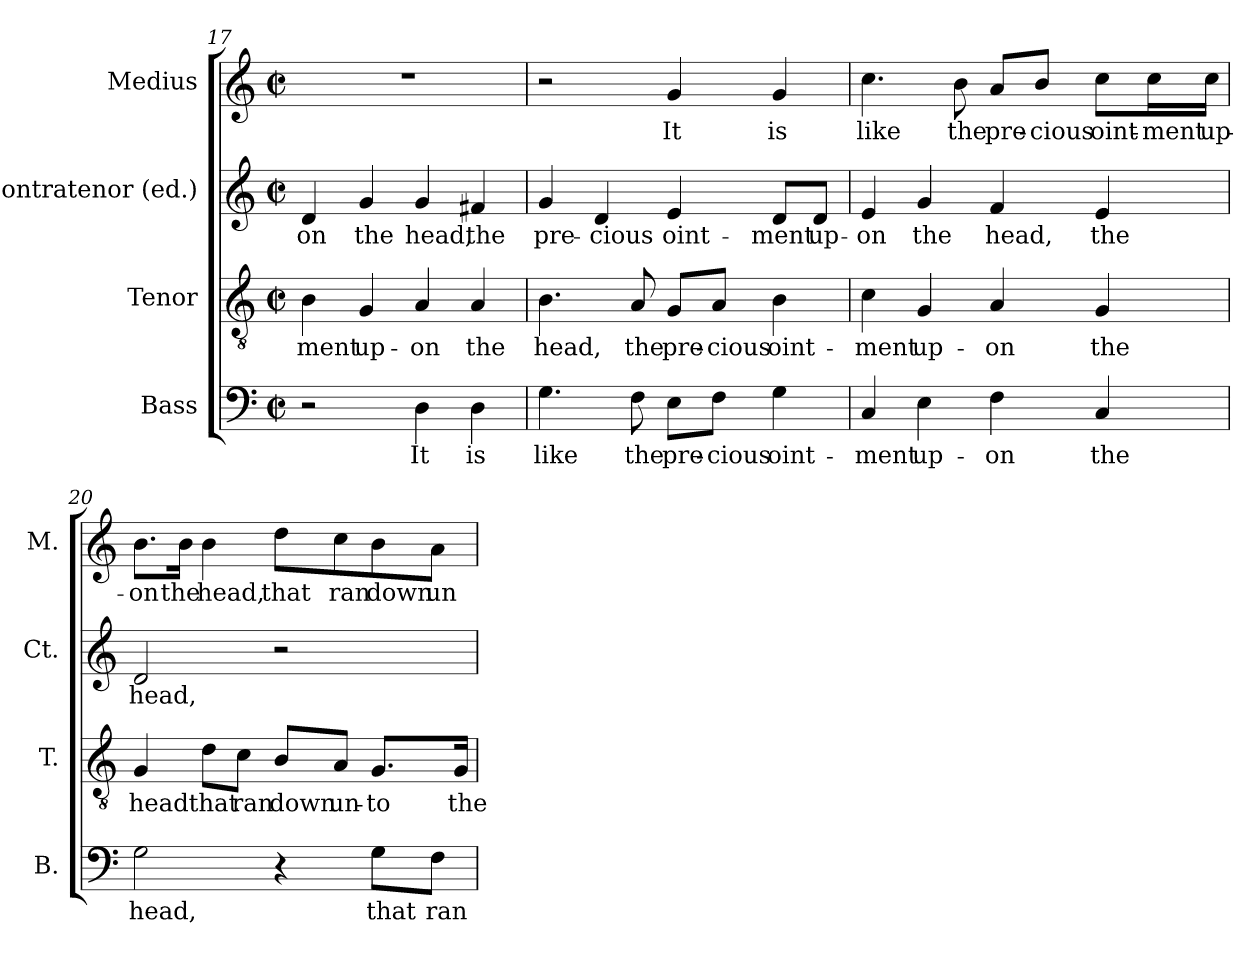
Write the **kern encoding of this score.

**kern	**text	**kern	**text	**kern	**text	**kern	**text
*part4	*part4	*part3	*part3	*part2	*part2	*part1	*part1
*staff4	*staff4	*staff3	*staff3	*staff2	*staff2	*staff1	*staff1
*I"Bass	*	*I"Tenor	*	*I"Contratenor (ed.)	*	*I"Medius	*
*I'B.	*	*I'T.	*	*I'Ct.	*	*I'M.	*
*clefF4	*	*clefGv2	*	*clefG2	*	*clefG2	*
*	*	*ITrd7c12	*	*	*	*	*
*k[]	*	*k[]	*	*k[]	*	*k[]	*
*C:	*	*C:	*	*C:	*	*C:	*
*M2/2	*	*M2/2	*	*M2/2	*	*M2/2	*
*met(c|)	*	*met(c|)	*	*met(c|)	*	*met(c|)	*
=17	=17	=17	=17	=17	=17	=17	=17
!	!	!	!LO:LY:b:color=#000000	!	!	!	!
!	!	!	!	!	!LO:LY:b:color=#000000	!	!
2r	.	4BBi\	-ment	4di/	-on	1r	.
!	!	!	!LO:LY:b:color=#000000	!	!	!	!
!	!	!	!	!	!LO:LY:b:color=#000000	!	!
.	.	4GGi/	up-	4gi/	the	.	.
!	!LO:LY:b:color=#000000	!	!	!	!	!	!
!	!	!	!LO:LY:b:color=#000000	!	!	!	!
!	!	!	!	!	!LO:LY:b:color=#000000	!	!
4Di\	It	4AAi/	-on	4gi/	head,	.	.
!	!LO:LY:b:color=#000000	!	!	!	!	!	!
!	!	!	!LO:LY:b:color=#000000	!	!	!	!
!	!	!	!	!	!LO:LY:b:color=#000000	!	!
4Di\	is	4AAi/	the	4f#Xi/	the	.	.
=18	=18	=18	=18	=18	=18	=18	=18
!	!LO:LY:b:color=#000000	!	!	!	!	!	!
!	!	!	!LO:LY:b:color=#000000	!	!	!	!
!	!	!	!	!	!LO:LY:b:color=#000000	!	!
4.Gi\	like	4.BBi\	head,	4gi/	pre-	2r	.
!	!	!	!	!	!LO:LY:b:color=#000000	!	!
.	.	.	.	4di/	-cious	.	.
!	!LO:LY:b:color=#000000	!	!	!	!	!	!
!	!	!	!LO:LY:b:color=#000000	!	!	!	!
8Fi\	the	8AAi/	the	.	.	.	.
!	!LO:LY:b:color=#000000	!	!	!	!	!	!
!	!	!	!LO:LY:b:color=#000000	!	!	!	!
!	!	!	!	!	!LO:LY:b:color=#000000	!	!
!	!	!	!	!	!	!	!LO:LY:b:color=#000000
8Ei\L	pre-	8GGi/L	pre-	4ei/	oint-	4gi/	It
!	!LO:LY:b:color=#000000	!	!	!	!	!	!
!	!	!	!LO:LY:b:color=#000000	!	!	!	!
8Fi\J	-cious	8AAi/J	-cious	.	.	.	.
!	!LO:LY:b:color=#000000	!	!	!	!	!	!
!	!	!	!LO:LY:b:color=#000000	!	!	!	!
!	!	!	!	!	!LO:LY:b:color=#000000	!	!
!	!	!	!	!	!	!	!LO:LY:b:color=#000000
4Gi\	oint-	4BBi\	oint-	8di/L	-ment	4gi/	is
!	!	!	!	!	!LO:LY:b:color=#000000	!	!
.	.	.	.	8di/J	up-	.	.
!!LO:LB:g=z
=19	=19	=19	=19	=19	=19	=19	=19
!	!LO:LY:b:color=#000000	!	!	!	!	!	!
!	!	!	!LO:LY:b:color=#000000	!	!	!	!
!	!	!	!	!	!LO:LY:b:color=#000000	!	!
!	!	!	!	!	!	!	!LO:LY:b:color=#000000
4Ci/	-ment	4Ci\	-ment	4ei/	-on	4.cci\	like
!	!LO:LY:b:color=#000000	!	!	!	!	!	!
!	!	!	!LO:LY:b:color=#000000	!	!	!	!
!	!	!	!	!	!LO:LY:b:color=#000000	!	!
4Ei\	up-	4GGi/	up-	4gi/	the	.	.
!	!	!	!	!	!	!	!LO:LY:b:color=#000000
.	.	.	.	.	.	8bi\	the
!	!LO:LY:b:color=#000000	!	!	!	!	!	!
!	!	!	!LO:LY:b:color=#000000	!	!	!	!
!	!	!	!	!	!LO:LY:b:color=#000000	!	!
!	!	!	!	!	!	!	!LO:LY:b:color=#000000
4Fi\	-on	4AAi/	-on	4fi/	head,	8ai/L	pre-
!	!	!	!	!	!	!	!LO:LY:b:color=#000000
.	.	.	.	.	.	8bi/J	-cious
!	!LO:LY:b:color=#000000	!	!	!	!	!	!
!	!	!	!LO:LY:b:color=#000000	!	!	!	!
!	!	!	!	!	!LO:LY:b:color=#000000	!	!
!	!	!	!	!	!	!	!LO:LY:b:color=#000000
4Ci/	the	4GGi/	the	4ei/	the	8cci\L	oint-
!	!	!	!	!	!	!	!LO:LY:b:color=#000000
.	.	.	.	.	.	16cci\L	-ment
!	!	!	!	!	!	!	!LO:LY:b:color=#000000
.	.	.	.	.	.	16cci\JJ	up-
=20	=20	=20	=20	=20	=20	=20	=20
!	!LO:LY:b:color=#000000	!	!	!	!	!	!
!	!	!	!LO:LY:b:color=#000000	!	!	!	!
!	!	!	!	!	!LO:LY:b:color=#000000	!	!
!	!	!	!	!	!	!	!LO:LY:b:color=#000000
2Gi\	head,	4GGi/	head	2di/	head,	8.bi\L	-on
!	!	!	!	!	!	!	!LO:LY:b:color=#000000
.	.	.	.	.	.	16bi\Jk	the
!	!	!	!LO:LY:b:color=#000000	!	!	!	!
!	!	!	!	!	!	!	!LO:LY:b:color=#000000
.	.	8Di\L	that	.	.	4bi\	head,
!	!	!	!LO:LY:b:color=#000000	!	!	!	!
.	.	8Ci\J	ran	.	.	.	.
!	!	!	!LO:LY:b:color=#000000	!	!	!	!
!	!	!	!	!	!	!	!LO:LY:b:color=#000000
4r	.	8BBi/L	down	2r	.	8ddi\L	that
!	!	!	!LO:LY:b:color=#000000	!	!	!	!
!	!	!	!	!	!	!	!LO:LY:b:color=#000000
.	.	8AAi/J	un-	.	.	8cci\	ran
!	!LO:LY:b:color=#000000	!	!	!	!	!	!
!	!	!	!LO:LY:b:color=#000000	!	!	!	!
!	!	!	!	!	!	!	!LO:LY:b:color=#000000
8Gi\L	that	8.GGi/L	-to	.	.	8bi\	down
!	!LO:LY:b:color=#000000	!	!	!	!	!	!
!	!	!	!	!	!	!	!LO:LY:b:color=#000000
8Fi\J	ran	.	.	.	.	8ai\J	un-
!	!	!	!LO:LY:b:color=#000000	!	!	!	!
.	.	16GGi/Jk	the	.	.	.	.
=	=	=	=	=	=	=	=
*-	*-	*-	*-	*-	*-	*-	*-
